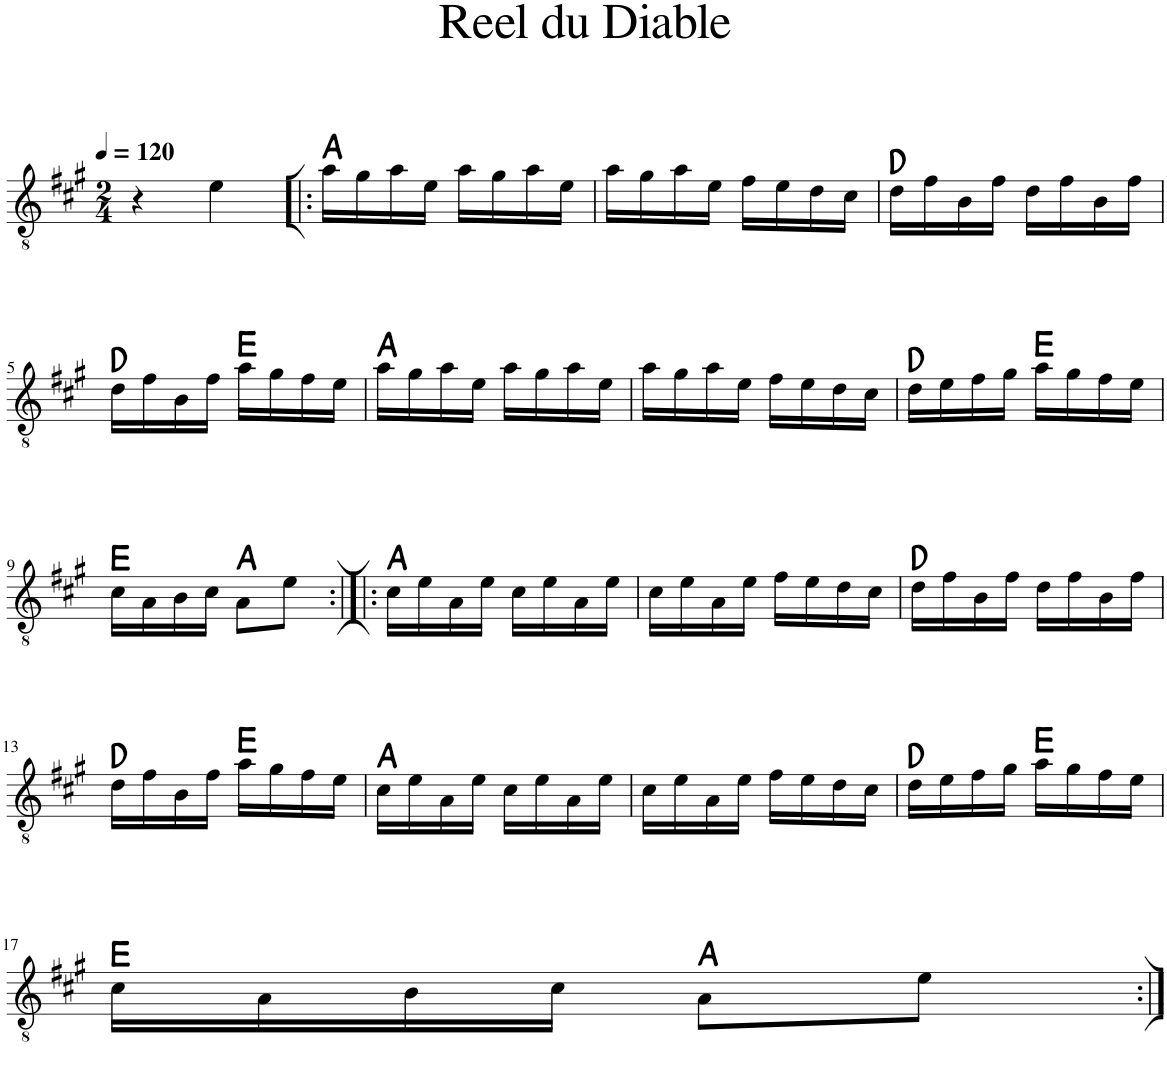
**kern	**harte
*part1	*part1
*staff1	*
*I"Classical Guitar	*
*I'Guit.	*
*clefGv2	*
*k[f#c#g#]	*
*M2/4	*
*MM120	*
=1	=1
4r	.
4e\	.
=2!|:	=2!|:
16a\LL	A:maj
16g#\	.
16a\	.
16e\JJ	.
16a\LL	.
16g#\	.
16a\	.
16e\JJ	.
=3	=3
16a\LL	.
16g#\	.
16a\	.
16e\JJ	.
16f#\LL	.
16e\	.
16d\	.
16c#\JJ	.
=4	=4
16d\LL	D:maj
16f#\	.
16B\	.
16f#\JJ	.
16d\LL	.
16f#\	.
16B\	.
16f#\JJ	.
!!LO:LB:g=z
=5	=5
16d\LL	D:maj
16f#\	.
16B\	.
16f#\JJ	.
16a\LL	E:maj
16g#\	.
16f#\	.
16e\JJ	.
=6	=6
16a\LL	A:maj
16g#\	.
16a\	.
16e\JJ	.
16a\LL	.
16g#\	.
16a\	.
16e\JJ	.
=7	=7
16a\LL	.
16g#\	.
16a\	.
16e\JJ	.
16f#\LL	.
16e\	.
16d\	.
16c#\JJ	.
=8	=8
16d\LL	D:maj
16e\	.
16f#\	.
16g#\JJ	.
16a\LL	E:maj
16g#\	.
16f#\	.
16e\JJ	.
!!LO:LB:g=z
=9	=9
16c#\LL	E:maj
16A\	.
16B\	.
16c#\JJ	.
8A\L	A:maj
8e\J	.
=10:|!|:	=10:|!|:
16c#\LL	A:maj
16e\	.
16A\	.
16e\JJ	.
16c#\LL	.
16e\	.
16A\	.
16e\JJ	.
=11	=11
16c#\LL	.
16e\	.
16A\	.
16e\JJ	.
16f#\LL	.
16e\	.
16d\	.
16c#\JJ	.
=12	=12
16d\LL	D:maj
16f#\	.
16B\	.
16f#\JJ	.
16d\LL	.
16f#\	.
16B\	.
16f#\JJ	.
!!LO:LB:g=z
=13	=13
16d\LL	D:maj
16f#\	.
16B\	.
16f#\JJ	.
16a\LL	E:maj
16g#\	.
16f#\	.
16e\JJ	.
=14	=14
16c#\LL	A:maj
16e\	.
16A\	.
16e\JJ	.
16c#\LL	.
16e\	.
16A\	.
16e\JJ	.
=15	=15
16c#\LL	.
16e\	.
16A\	.
16e\JJ	.
16f#\LL	.
16e\	.
16d\	.
16c#\JJ	.
=16	=16
16d\LL	D:maj
16e\	.
16f#\	.
16g#\JJ	.
16a\LL	E:maj
16g#\	.
16f#\	.
16e\JJ	.
!!LO:LB:g=z
=17	=17
16c#\LL	E:maj
16A\	.
16B\	.
16c#\JJ	.
8A\L	A:maj
8e\J	.
=:|!	=:|!
*-	*-
